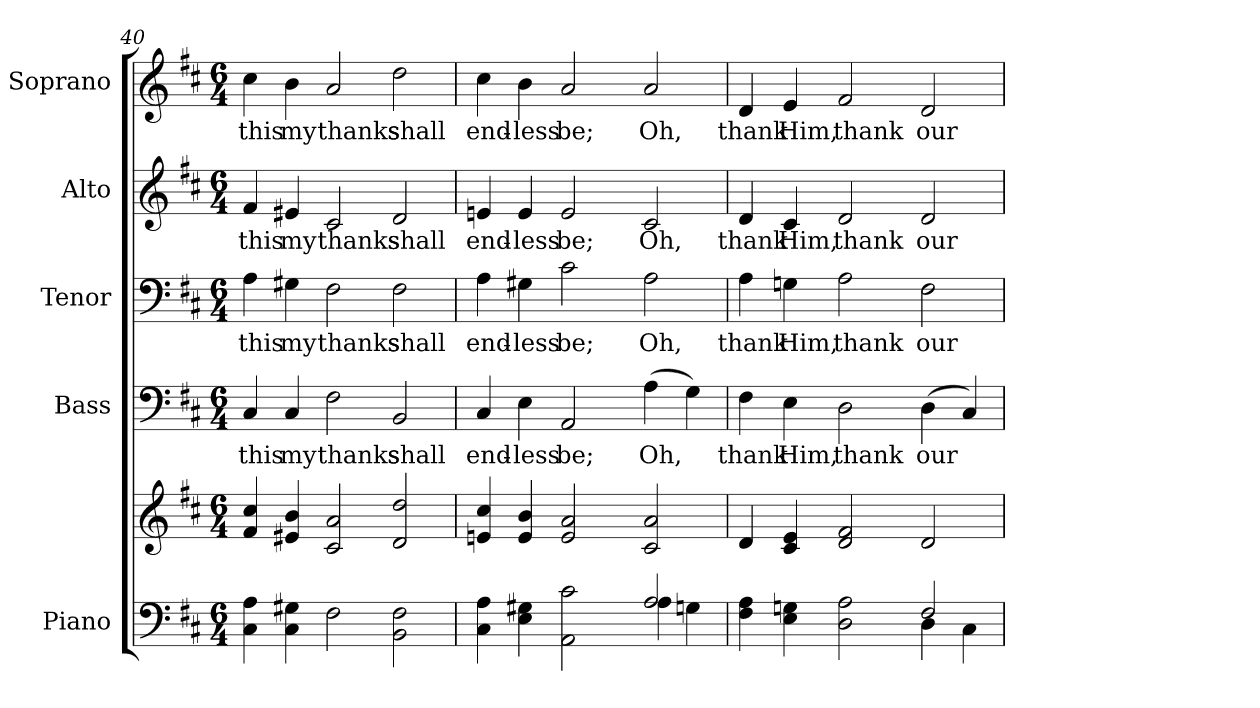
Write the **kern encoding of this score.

**kern	**kern	**kern	**text	**kern	**text	**kern	**text	**kern	**text
*part5	*part5	*part4	*part4	*part3	*part3	*part2	*part2	*part1	*part1
*staff6	*staff5	*staff4	*staff4	*staff3	*staff3	*staff2	*staff2	*staff1	*staff1
*I"Piano	*	*I"Bass	*	*I"Tenor	*	*I"Alto	*	*I"Soprano	*
*I'Pno.	*	*I'B.	*	*I'T.	*	*I'A.	*	*I'S.	*
!!LO:PB:g=z
*clefF4	*clefG2	*clefF4	*	*clefF4	*	*clefG2	*	*clefG2	*
*k[f#c#]	*k[f#c#]	*k[f#c#]	*	*k[f#c#]	*	*k[f#c#]	*	*k[f#c#]	*
*D:	*D:	*D:	*	*D:	*	*D:	*	*D:	*
*M6/4	*M6/4	*M6/4	*	*M6/4	*	*M6/4	*	*M6/4	*
=40	=40	=40	=40	=40	=40	=40	=40	=40	=40
!	!	!	!LO:LY:b:color=#000000	!	!	!	!	!	!
!	!	!	!	!	!LO:LY:b:color=#000000	!	!	!	!
!	!	!	!	!	!	!	!LO:LY:b:color=#000000	!	!
!	!	!	!	!	!	!	!	!	!LO:LY:b:color=#000000
4C#i\ 4Ai	4f#i/ 4cc#i	4C#i/	this	4Ai\	this	4f#i/	this	4cc#i\	this
!	!	!	!LO:LY:b:color=#000000	!	!	!	!	!	!
!	!	!	!	!	!LO:LY:b:color=#000000	!	!	!	!
!	!	!	!	!	!	!	!LO:LY:b:color=#000000	!	!
!	!	!	!	!	!	!	!	!	!LO:LY:b:color=#000000
4C#i\ 4G#Xi	4e#Xi/ 4bi	4C#i/	my	4G#Xi\	my	4e#Xi/	my	4bi\	my
!	!	!	!LO:LY:b:color=#000000	!	!	!	!	!	!
!	!	!	!	!	!LO:LY:b:color=#000000	!	!	!	!
!	!	!	!	!	!	!	!LO:LY:b:color=#000000	!	!
!	!	!	!	!	!	!	!	!	!LO:LY:b:color=#000000
2F#i\	2c#i/ 2ai	2F#i\	thanks	2F#i\	thanks	2c#i/	thanks	2ai/	thanks
!	!	!	!LO:LY:b:color=#000000	!	!	!	!	!	!
!	!	!	!	!	!LO:LY:b:color=#000000	!	!	!	!
!	!	!	!	!	!	!	!LO:LY:b:color=#000000	!	!
!	!	!	!	!	!	!	!	!	!LO:LY:b:color=#000000
2BBi\ 2F#i	2di/ 2ddi	2BBi/	shall	2F#i\	shall	2di/	shall	2ddi\	shall
=41	=41	=41	=41	=41	=41	=41	=41	=41	=41
*^	*	*	*	*	*	*	*	*	*
!	!	!	!	!LO:LY:b:color=#000000	!	!	!	!	!	!
!	!	!	!	!	!	!LO:LY:b:color=#000000	!	!	!	!
!	!	!	!	!	!	!	!	!LO:LY:b:color=#000000	!	!
!	!	!	!	!	!	!	!	!	!	!LO:LY:b:color=#000000
4C#i\ 4Ai	2.ryy	4eni/ 4cc#i	4C#i/	end-	4Ai\	end-	4eni/	end-	4cc#i\	end-
!	!	!	!	!LO:LY:b:color=#000000	!	!	!	!	!	!
!	!	!	!	!	!	!LO:LY:b:color=#000000	!	!	!	!
!	!	!	!	!	!	!	!	!LO:LY:b:color=#000000	!	!
!	!	!	!	!	!	!	!	!	!	!LO:LY:b:color=#000000
4Ei\ 4G#Xi	.	4ei/ 4bi	4Ei\	-less	4G#Xi\	-less	4ei/	-less	4bi\	-less
!	!	!	!	!LO:LY:b:color=#000000	!	!	!	!	!	!
!	!	!	!	!	!	!LO:LY:b:color=#000000	!	!	!	!
!	!	!	!	!	!	!	!	!LO:LY:b:color=#000000	!	!
!	!	!	!	!	!	!	!	!	!	!LO:LY:b:color=#000000
2AAi\ 2c#i	.	2ei/ 2ai	2AAi/	be;	2c#i\	be;	2ei/	be;	2ai/	be;
.	4ryy	.	.	.	.	.	.	.	.	.
!	!	!	!	!LO:LY:b:color=#000000	!	!	!	!	!	!
!	!	!	!	!	!	!LO:LY:b:color=#000000	!	!	!	!
!	!	!	!	!	!	!	!	!LO:LY:b:color=#000000	!	!
!	!	!	!	!	!	!	!	!	!	!LO:LY:b:color=#000000
2Ai/	4Ai\	2c#i/ 2ai	(4Ai\	Oh,	2Ai\	Oh,	2c#i/	Oh,	2ai/	Oh,
.	4Gni\	.	4Gi\)	.	.	.	.	.	.	.
!!LO:PB:g=z
=42	=42	=42	=42	=42	=42	=42	=42	=42	=42	=42
!	!	!	!	!LO:LY:b:color=#000000	!	!	!	!	!	!
!	!	!	!	!	!	!LO:LY:b:color=#000000	!	!	!	!
!	!	!	!	!	!	!	!	!LO:LY:b:color=#000000	!	!
!	!	!	!	!	!	!	!	!	!	!LO:LY:b:color=#000000
4F#i\ 4Ai	2.ryy	4di/	4F#i\	thank	4Ai\	thank	4di/	thank	4di/	thank
!	!	!	!	!LO:LY:b:color=#000000	!	!	!	!	!	!
!	!	!	!	!	!	!LO:LY:b:color=#000000	!	!	!	!
!	!	!	!	!	!	!	!	!LO:LY:b:color=#000000	!	!
!	!	!	!	!	!	!	!	!	!	!LO:LY:b:color=#000000
4Ei\ 4Gni	.	4c#i/ 4ei	4Ei\	Him,	4Gni\	Him,	4c#i/	Him,	4ei/	Him,
!	!	!	!	!LO:LY:b:color=#000000	!	!	!	!	!	!
!	!	!	!	!	!	!LO:LY:b:color=#000000	!	!	!	!
!	!	!	!	!	!	!	!	!LO:LY:b:color=#000000	!	!
!	!	!	!	!	!	!	!	!	!	!LO:LY:b:color=#000000
2Di\ 2Ai	.	2di/ 2f#i	2Di\	thank	2Ai\	thank	2di/	thank	2f#i/	thank
.	4ryy	.	.	.	.	.	.	.	.	.
!	!	!	!	!LO:LY:b:color=#000000	!	!	!	!	!	!
!	!	!	!	!	!	!LO:LY:b:color=#000000	!	!	!	!
!	!	!	!	!	!	!	!	!LO:LY:b:color=#000000	!	!
!	!	!	!	!	!	!	!	!	!	!LO:LY:b:color=#000000
2F#i/	4Di\	2di/	(4Di\	our	2F#i\	our	2di/	our	2di/	our
.	4C#i\	.	4C#i/)	.	.	.	.	.	.	.
*v	*v	*	*	*	*	*	*	*	*	*
=	=	=	=	=	=	=	=	=	=
*-	*-	*-	*-	*-	*-	*-	*-	*-	*-
